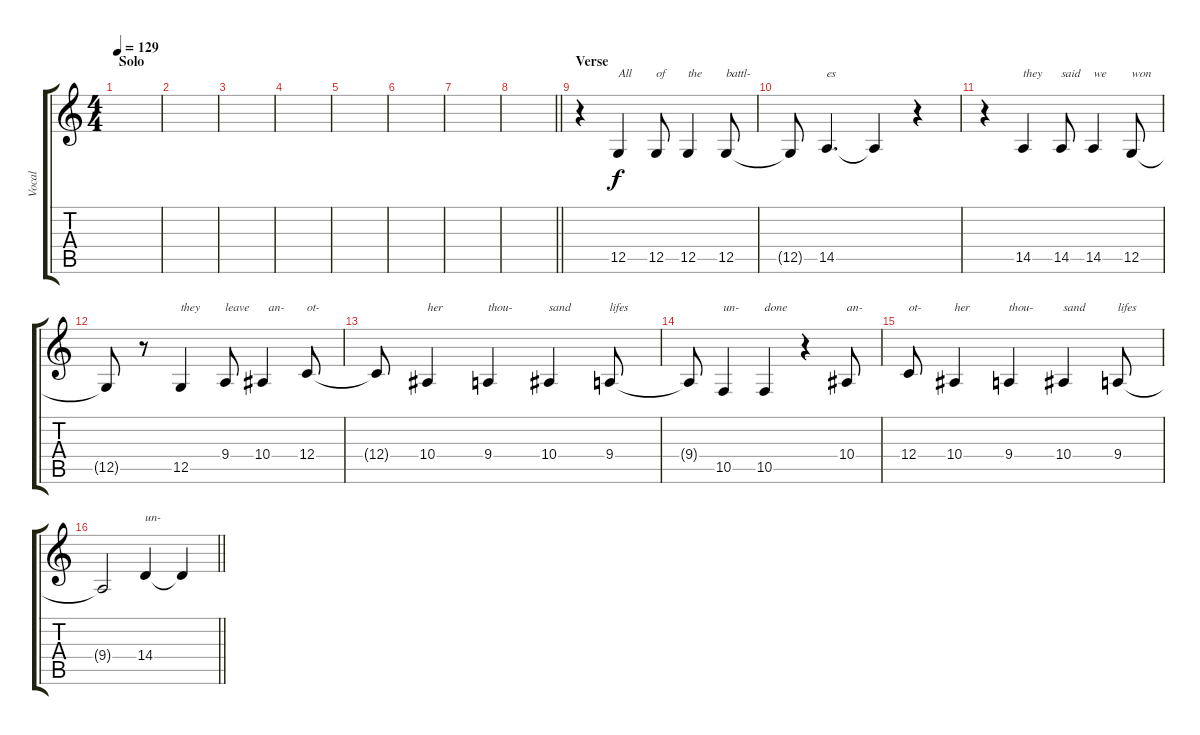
\track ("Vocal" "Vocal") {instrument sopranosax}
\staff {score tabs}
\tuning (D4 A3 F3 C3 G2 D2) {hide}
\ts (4 4)
\section ("" "Solo")
\tempo 129
\clef g2
\ks c
|
|
|
|
|
|
|
\barLineRight lightlight
|
\section ("" "Verse")
r.4 12.5.4{txt "All"} 12.5.8{txt "of"} 12.5.4{txt "the"} 12.5.8{txt "battl-"} |
12.5{t}.8 14.5.4{d txt "es"} 14.5{t}.4 r.4 |
r.4 14.5.4{txt "they"} 14.5.8{txt "said"} 14.5.4{txt "we"} 12.5.8{txt "won"} |
12.5{t}.8 r.8 12.5.4{txt "they"} 9.4.8{txt "leave"} 10.4.4{txt "  an-"} 12.4.8{txt "ot-"} |
12.4{t}.8 10.4.4{txt "her"} 9.4.4{txt "thou-"} 10.4.4{txt "sand"} 9.4.8{txt "lifes"} |
9.4{t}.8 10.5.4{txt "un-"} 10.5.4{txt "done"} r.4 10.4.8{txt "an-"} |
12.4.8{txt "ot-"} 10.4.4{txt "her"} 9.4.4{txt "thou-"} 10.4.4{txt "sand"} 9.4.8{txt "lifes"} |
\barLineRight lightlight
9.4{t}.2 14.4.4{txt "un-"} 14.4{t}.4
